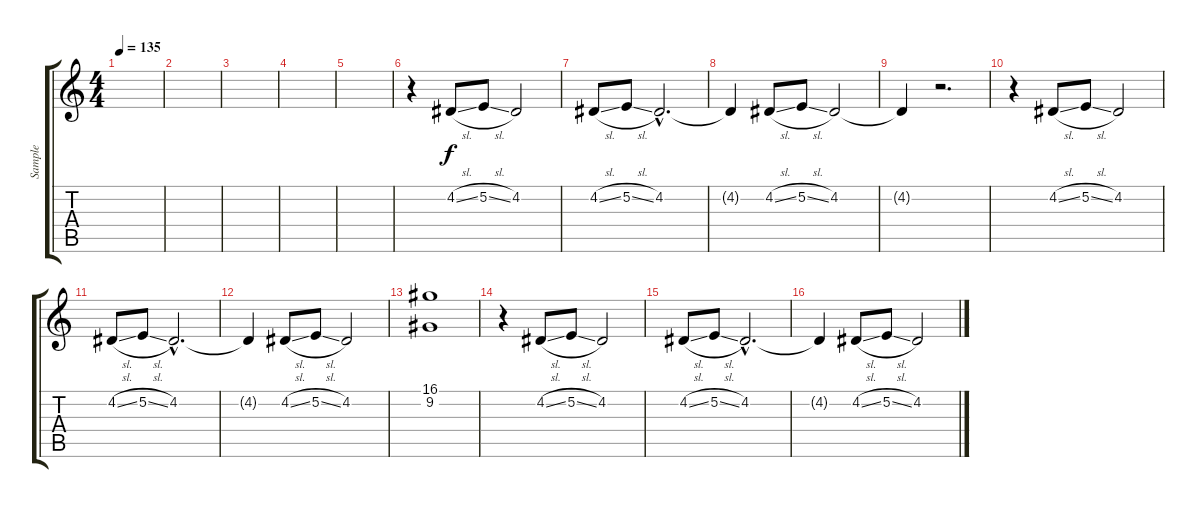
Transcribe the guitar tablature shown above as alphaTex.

\track ("Sample" "Sample") {instrument choiraahs}
\staff {score tabs}
\tuning (E4 B3 G3 D3 A2 E2) {hide}
\ts (4 4)
\tempo 135
\clef g2
\ks c
|
|
|
|
|
r.4{volume 11 instrument distortionguitar} 4.2{sl}.8 5.2{sl}.8 4.2.2 |
4.2{sl}.8 5.2{sl}.8 4.2{hac}.2{d} |
4.2{t}.4 4.2{sl}.8 5.2{sl}.8 4.2.2 |
4.2{t}.4 r.2{d} |
r.4{volume 11 instrument distortionguitar} 4.2{sl}.8 5.2{sl}.8 4.2.2 |
4.2{sl}.8 5.2{sl}.8 4.2{hac}.2{d} |
4.2{t}.4 4.2{sl}.8 5.2{sl}.8 4.2.2 |
(16.1 9.2).1 |
r.4{volume 11 instrument distortionguitar} 4.2{sl}.8 5.2{sl}.8 4.2.2 |
4.2{sl}.8 5.2{sl}.8 4.2{hac}.2{d} |
4.2{t}.4 4.2{sl}.8 5.2{sl}.8 4.2.2
